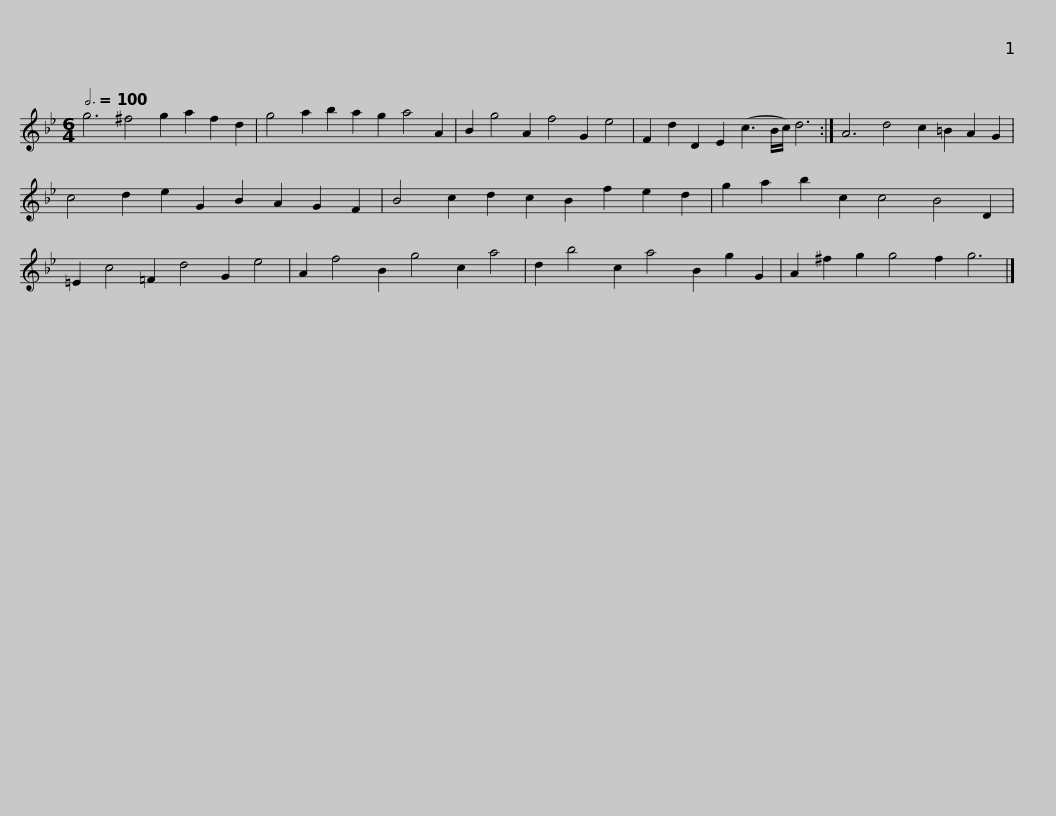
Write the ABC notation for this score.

X:1
L:1/8
Q:3/4=100
M:6/4
I:linebreak $
K:Gmin
V:1 treble
V:1
 g6 ^f4 g2 a2 f2 d2 | g4 a2 b2 a2 g2 a4 A2 | B2 g4 A2 f4 G2 e4 | F2 d2 D2 E2 (c3 B/c/) d6 :|$ A6 d4 c2 =B2 A2 G2 | %5
 c4 d2 e2 G2 B2 A2 G2 F2 | B4 c2 d2 c2 B2 f2 e2 d2 | g2 a2 b2 c2 c4 B4 D2 | =E2 c4 =F2 d4 G2 e4 |$ A2 f4 B2 g4 c2 a4 | %10
 d2 b4 c2 a4 B2 g2 G2 | A2 ^f2 g2 g4 f2 g6 |] %12
